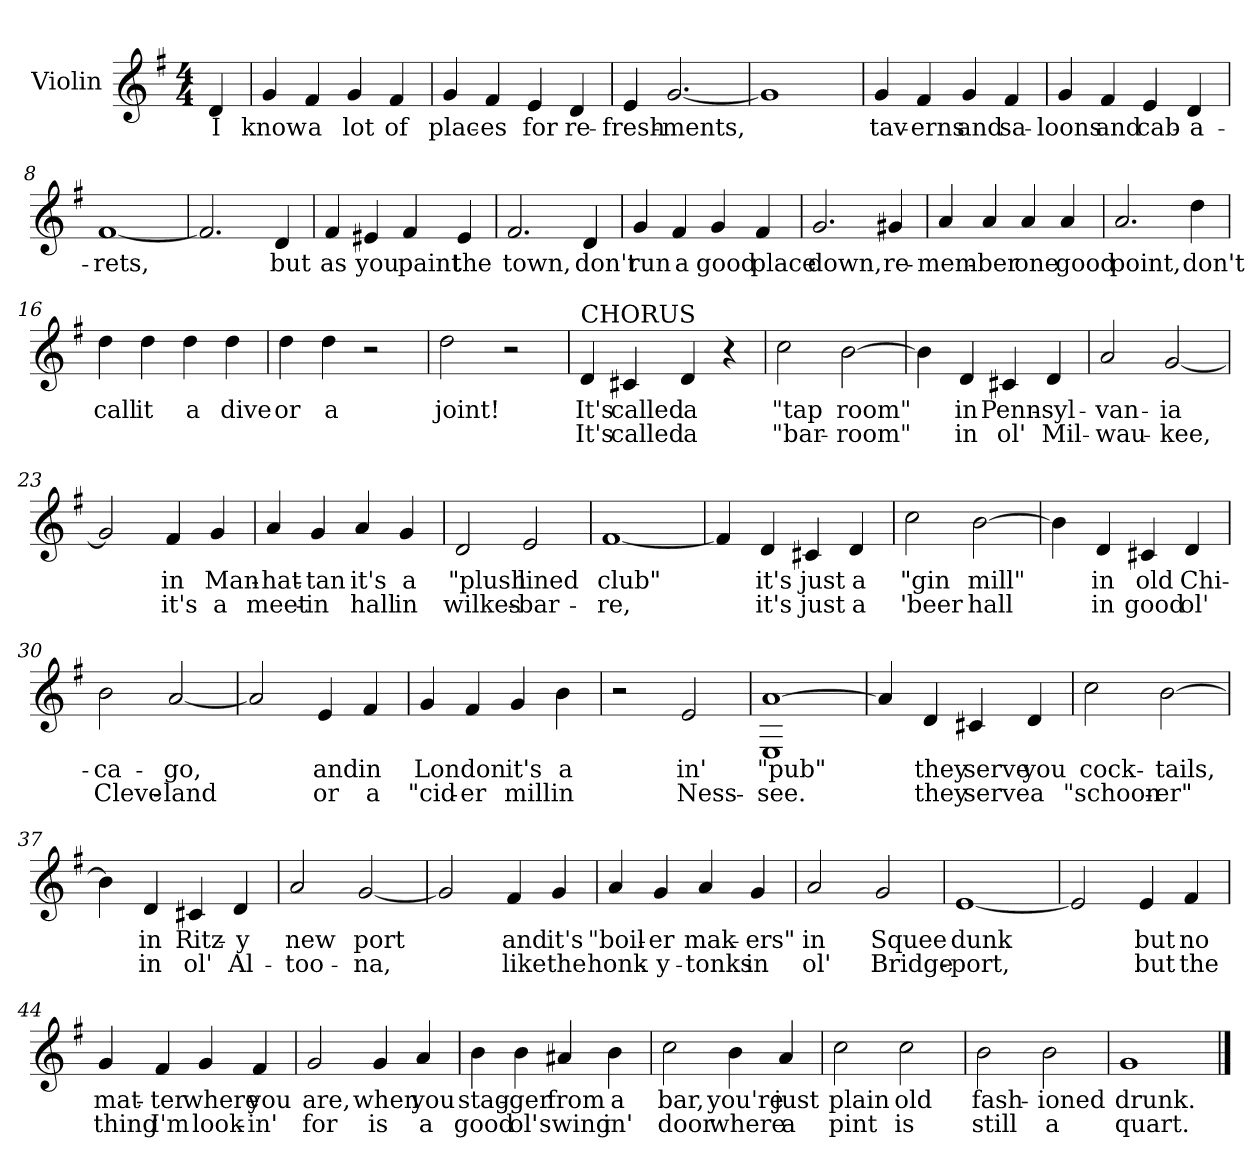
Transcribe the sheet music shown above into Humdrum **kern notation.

**kern	**text	**text
*part1	*part1	*part1
*staff1	*staff1	*staff1
*I"Violin	*	*
*I'Vln	*	*
*clefG2	*	*
*k[f#]	*	*
*G:	*	*
*M4/4	*	*
=1	=1	=1
4d/	I	.
=2	=2	=2
4g/	know	.
4f#/	a	.
4g/	lot	.
4f#/	of	.
=3	=3	=3
4g/	plac-	.
4f#/	es	.
4e/	for	.
4d/	re-	.
=4	=4	=4
4e/	fresh-	.
[2.g/	ments,	.
=5	=5	=5
1g]	.	.
=6	=6	=6
4g/	tav-	.
4f#/	erns	.
4g/	and	.
4f#/	sa-	.
=7	=7	=7
4g/	loons	.
4f#/	and	.
4e/	cab-	.
4d/	a-	.
=8	=8	=8
[1f#	rets,	.
=9	=9	=9
2.f#/]	.	.
4d/	but	.
!!LO:LB:g=z
=10	=10	=10
4f#/	as	.
4e#X/	you	.
4f#/	paint	.
4e#/	the	.
=11	=11	=11
2.f#/	town,	.
4d/	don't	.
=12	=12	=12
4g/	run	.
4f#/	a	.
4g/	good	.
4f#/	place	.
=13	=13	=13
2.g/	down,	.
4g#X/	re-	.
!!LO:LB:g=z
=14	=14	=14
4a/	mem-	.
4a/	ber	.
4a/	one	.
4a/	good	.
=15	=15	=15
2.a/	point,	.
4dd\	don't	.
=16	=16	=16
4dd\	call	.
4dd\	it	.
4dd\	a	.
4dd\	dive	.
=17	=17	=17
4dd\	or	.
4dd\	a	.
2r	.	.
=18	=18	=18
2dd\	joint!	.
2r	.	.
!!LO:LB:g=z
=19	=19	=19
!LO:TX:a:t=CHORUS	!	!
4d/	It's	It's
4c#X/	called	called
4d/	a	a
4r	.	.
=20	=20	=20
2cc\	"tap	"bar-
[2b\	room"	room"
=21	=21	=21
4b\]	.	.
4d/	in	in
4c#X/	Penn-	ol'
4d/	syl-	Mil-
=22	=22	=22
2a/	van-	wau-
[2g/	ia	kee,
=23	=23	=23
2g/]	.	.
4f#/	in	it's
4g/	Man-	a
=24	=24	=24
4a/	hat-	meet-
4g/	tan	in
4a/	it's	hall
4g/	a	in
=25	=25	=25
2d/	"plush	wilkes-
2e/	lined	bar-
=26	=26	=26
[1f#	club"	re,
!!LO:LB:g=z
=27	=27	=27
4f#/]	.	.
4d/	it's	it's
4c#X/	just	just
4d/	a	a
=28	=28	=28
2cc\	"gin	'beer
[2b\	mill"	hall
=29	=29	=29
4b\]	.	.
4d/	in	in
4c#X/	old	good
4d/	Chi-	ol'
=30	=30	=30
2b\	ca-	Cleve-
[2a/	go,	-land
=31	=31	=31
2a/]	.	.
4e/	and	or
4f#/	in	a
=32	=32	=32
4g/	Lon	"cid-
4f#/	don	-er
4g/	it's	mill
4b\	a	in
=33	=33	=33
2r	.	.
2e/	in'	Ness-
=34	=34	=34
1E [1a	"pub"	-see.
!!LO:LB:g=z
=35	=35	=35
4a/]	.	.
4d/	they	they
4c#X/	serve	serve
4d/	you	a
=36	=36	=36
2cc\	cock-	"schoon-
[2b\	tails,	er"
=37	=37	=37
4b\]	.	.
4d/	in	in
4c#X/	Ritz-	ol'
4d/	y	Al-
=38	=38	=38
2a/	new	too-
[2g/	port	na,
=39	=39	=39
2g/]	.	.
4f#/	and	like
4g/	it's	the
=40	=40	=40
4a/	"boil-	honk-
4g/	er	y-
4a/	mak-	tonks
4g/	ers"	in
=41	=41	=41
2a/	in	ol'
2g/	Squee	Bridge-
=42	=42	=42
[1e	dunk	port,
!!LO:LB:g=z
=43	=43	=43
2e/]	.	.
4e/	but	but
4f#/	no	the
=44	=44	=44
4g/	mat-	thing
4f#/	ter	I'm
4g/	where	look-
4f#/	you	in'
=45	=45	=45
2g/	are,	for
4g/	when	is
4a/	you	a
=46	=46	=46
4b\	stag-	good
4b\	ger	ol'
4a#X/	from	swing
4b\	a	in'
=47	=47	=47
2cc\	bar,	door
4b\	you're	where
4a/	just	a
=48	=48	=48
2cc\	plain	pint
2cc\	old	is
=49	=49	=49
2b\	fash-	still
2b\	ioned	a
=50	=50	=50
1g	drunk.	quart.
==	==	==
*-	*-	*-
